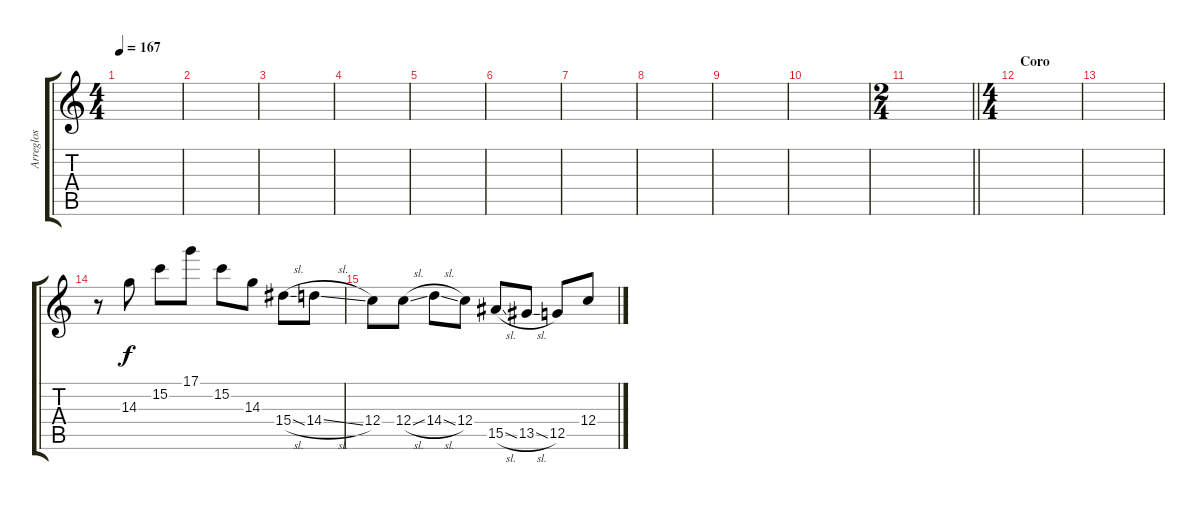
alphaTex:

\track ("Arreglos" "Arreglos") {instrument electricguitarmuted}
\staff {score tabs}
\tuning (D4 A3 F3 C3 G2 C2) {hide}
\ts (4 4)
\tempo 167
\clef g2
\ks c
|
|
|
|
|
|
|
|
|
|
\ts (2 4)
\barLineRight lightlight
|
\ts (4 4)
\section ("" "Coro")
|
|
r.8{volume 10 instrument distortionguitar} 14.3.8 15.2.8 17.1.8 15.2.8 14.3.8 15.4{sl}.8 14.4{sl}.8 |
12.4.8 12.4{sl}.8 14.4{sl}.8 12.4.8 15.5{sl}.8 13.5{sl}.8 12.5.8 12.4.8
